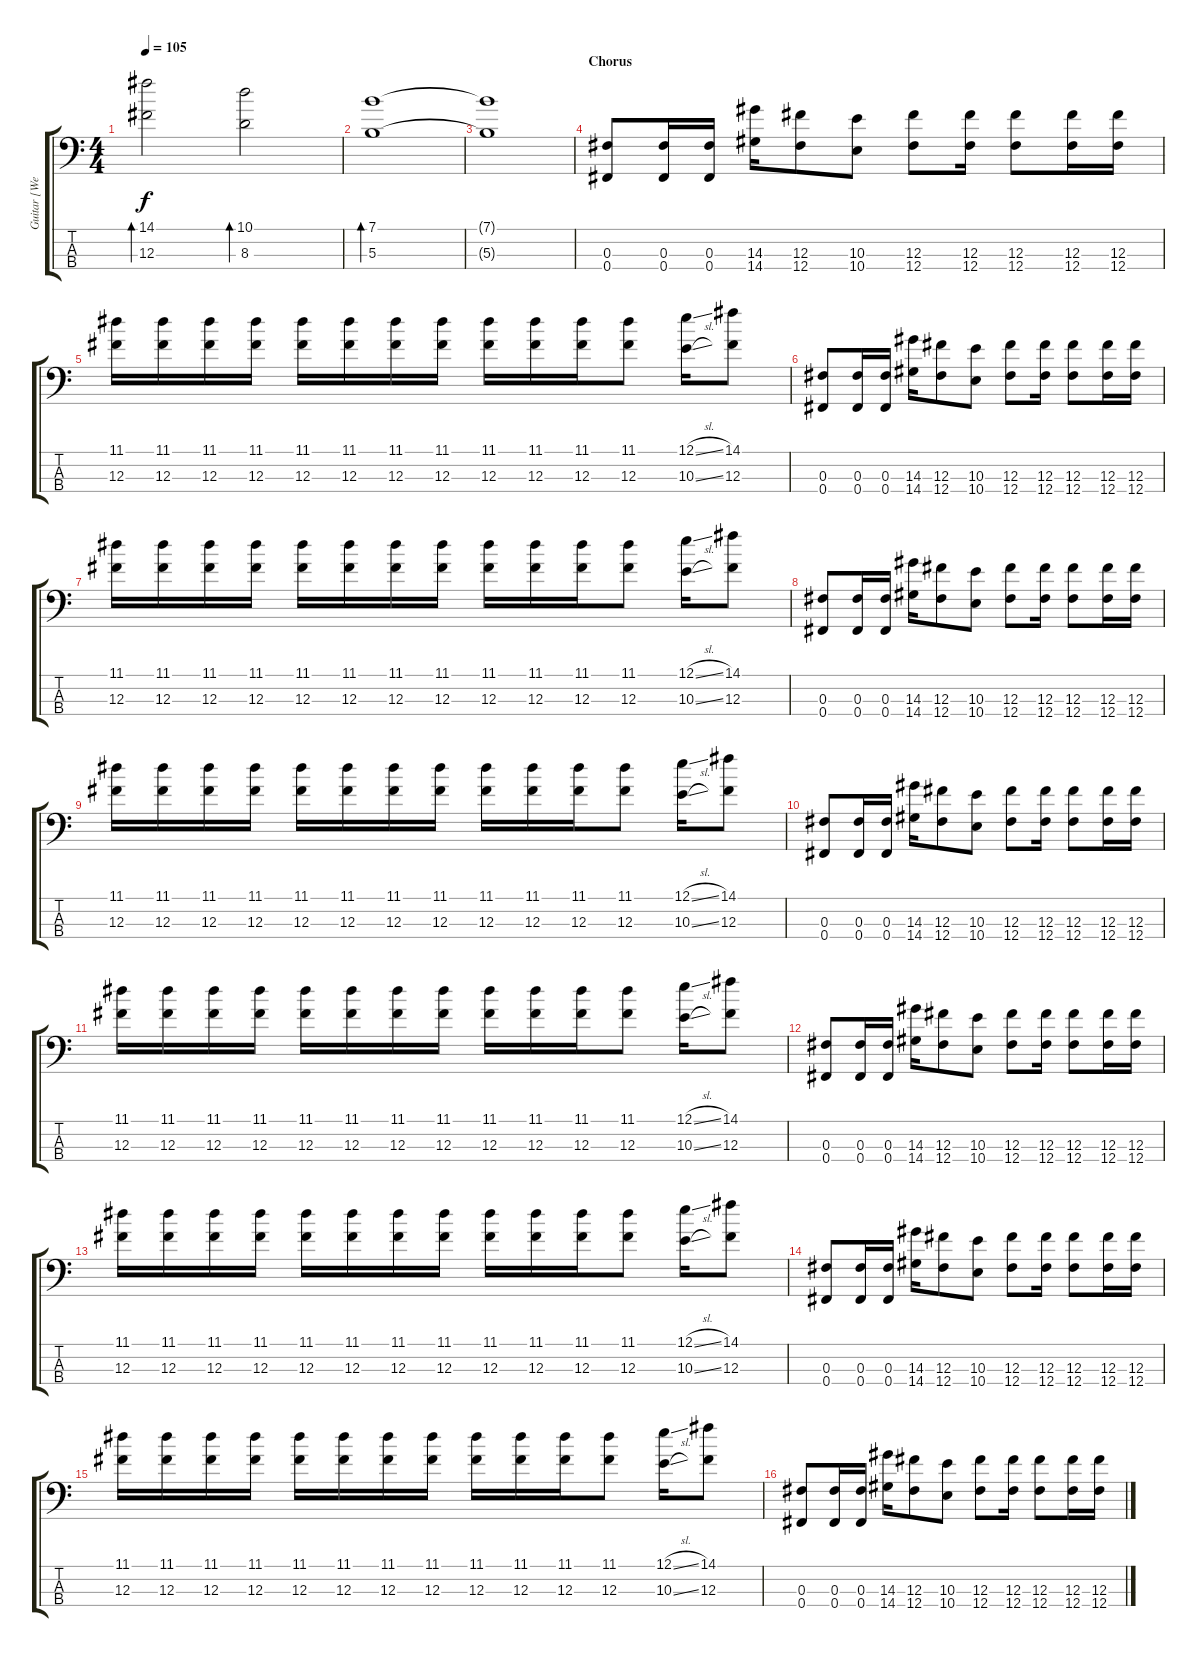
\track ("Guitar [Wes Borland]" "Guitar [We") {instrument electricguitarclean}
\staff {score tabs}
\tuning (E3 B2 Gb2 Gb1) {hide}
\ts (4 4)
\tempo 105
\clef f4
\ks c
(14.1 12.3).2{bd 120 dy f} (10.1 8.3).2{bd 120} |
(7.1 5.3).1{bd 120} |
(7.1{t} 5.3{t}).1 |
\section ("" "Chorus")
(0.3 0.4).8{instrument distortionguitar} (0.3 0.4).16 (0.3 0.4).16 (14.3 14.4).16 (12.3 12.4).8 (10.3 10.4).8 (12.3 12.4).8 (12.3 12.4).16 (12.3 12.4).8 (12.3 12.4).16 (12.3 12.4).16 |
(11.1 12.3).16 (11.1 12.3).16 (11.1 12.3).16 (11.1 12.3).16 (11.1 12.3).16 (11.1 12.3).16 (11.1 12.3).16 (11.1 12.3).16 (11.1 12.3).16 (11.1 12.3).16 (11.1 12.3).16 (11.1 12.3).8 (12.1{sl} 10.3{sl}).16 (14.1 12.3).8 |
(0.3 0.4).8 (0.3 0.4).16 (0.3 0.4).16 (14.3 14.4).16 (12.3 12.4).8 (10.3 10.4).8 (12.3 12.4).8 (12.3 12.4).16 (12.3 12.4).8 (12.3 12.4).16 (12.3 12.4).16 |
(11.1 12.3).16 (11.1 12.3).16 (11.1 12.3).16 (11.1 12.3).16 (11.1 12.3).16 (11.1 12.3).16 (11.1 12.3).16 (11.1 12.3).16 (11.1 12.3).16 (11.1 12.3).16 (11.1 12.3).16 (11.1 12.3).8 (12.1{sl} 10.3{sl}).16 (14.1 12.3).8 |
(0.3 0.4).8 (0.3 0.4).16 (0.3 0.4).16 (14.3 14.4).16 (12.3 12.4).8 (10.3 10.4).8 (12.3 12.4).8 (12.3 12.4).16 (12.3 12.4).8 (12.3 12.4).16 (12.3 12.4).16 |
(11.1 12.3).16 (11.1 12.3).16 (11.1 12.3).16 (11.1 12.3).16 (11.1 12.3).16 (11.1 12.3).16 (11.1 12.3).16 (11.1 12.3).16 (11.1 12.3).16 (11.1 12.3).16 (11.1 12.3).16 (11.1 12.3).8 (12.1{sl} 10.3{sl}).16 (14.1 12.3).8 |
(0.3 0.4).8 (0.3 0.4).16 (0.3 0.4).16 (14.3 14.4).16 (12.3 12.4).8 (10.3 10.4).8 (12.3 12.4).8 (12.3 12.4).16 (12.3 12.4).8 (12.3 12.4).16 (12.3 12.4).16 |
(11.1 12.3).16 (11.1 12.3).16 (11.1 12.3).16 (11.1 12.3).16 (11.1 12.3).16 (11.1 12.3).16 (11.1 12.3).16 (11.1 12.3).16 (11.1 12.3).16 (11.1 12.3).16 (11.1 12.3).16 (11.1 12.3).8 (12.1{sl} 10.3{sl}).16 (14.1 12.3).8 |
(0.3 0.4).8 (0.3 0.4).16 (0.3 0.4).16 (14.3 14.4).16 (12.3 12.4).8 (10.3 10.4).8 (12.3 12.4).8 (12.3 12.4).16 (12.3 12.4).8 (12.3 12.4).16 (12.3 12.4).16 |
(11.1 12.3).16 (11.1 12.3).16 (11.1 12.3).16 (11.1 12.3).16 (11.1 12.3).16 (11.1 12.3).16 (11.1 12.3).16 (11.1 12.3).16 (11.1 12.3).16 (11.1 12.3).16 (11.1 12.3).16 (11.1 12.3).8 (12.1{sl} 10.3{sl}).16 (14.1 12.3).8 |
(0.3 0.4).8 (0.3 0.4).16 (0.3 0.4).16 (14.3 14.4).16 (12.3 12.4).8 (10.3 10.4).8 (12.3 12.4).8 (12.3 12.4).16 (12.3 12.4).8 (12.3 12.4).16 (12.3 12.4).16 |
(11.1 12.3).16 (11.1 12.3).16 (11.1 12.3).16 (11.1 12.3).16 (11.1 12.3).16 (11.1 12.3).16 (11.1 12.3).16 (11.1 12.3).16 (11.1 12.3).16 (11.1 12.3).16 (11.1 12.3).16 (11.1 12.3).8 (12.1{sl} 10.3{sl}).16 (14.1 12.3).8 |
(0.3 0.4).8 (0.3 0.4).16 (0.3 0.4).16 (14.3 14.4).16 (12.3 12.4).8 (10.3 10.4).8 (12.3 12.4).8 (12.3 12.4).16 (12.3 12.4).8 (12.3 12.4).16 (12.3 12.4).16
